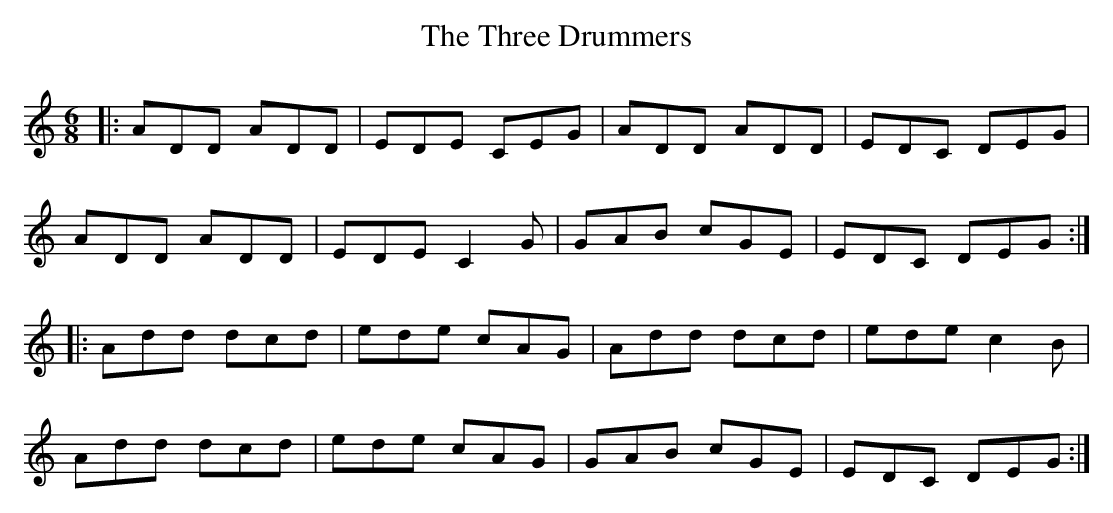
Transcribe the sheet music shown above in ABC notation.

X:1
T: The Three Drummers
M: 6/8
L: 1/8
K: Ddor
|:ADD ADD| EDE CEG| ADD ADD| EDC DEG|
ADD ADD | EDE C2G| GAB cGE|EDC DEG:|
|:Add dcd |ede cAG| Add dcd|ede c2B|
Add dcd |ede cAG|GAB cGE|EDC DEG:|
